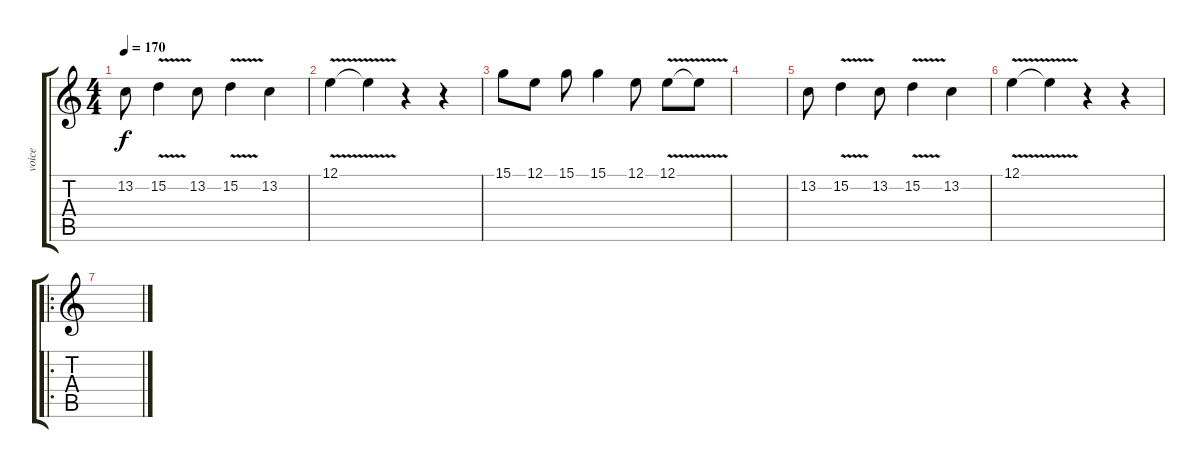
\track ("voice" "voice") {instrument pad4choir}
\staff {score tabs}
\tuning (E4 B3 G3 D3 A2 E2) {hide}
\ts (4 4)
\tempo 170
\clef g2
\ks c
13.2.8{dy f} 15.2{v}.4 13.2.8 15.2{v}.4 13.2.4 |
12.1{v}.4 12.1{t}.4 r.4 r.4 |
15.1.8 12.1.8 15.1.8 15.1.4 12.1.8 12.1{v}.8 12.1{t}.8 |
|
13.2.8 15.2{v}.4 13.2.8 15.2{v}.4 13.2.4 |
12.1{v}.4 12.1{t}.4 r.4 r.4 |
\ro
